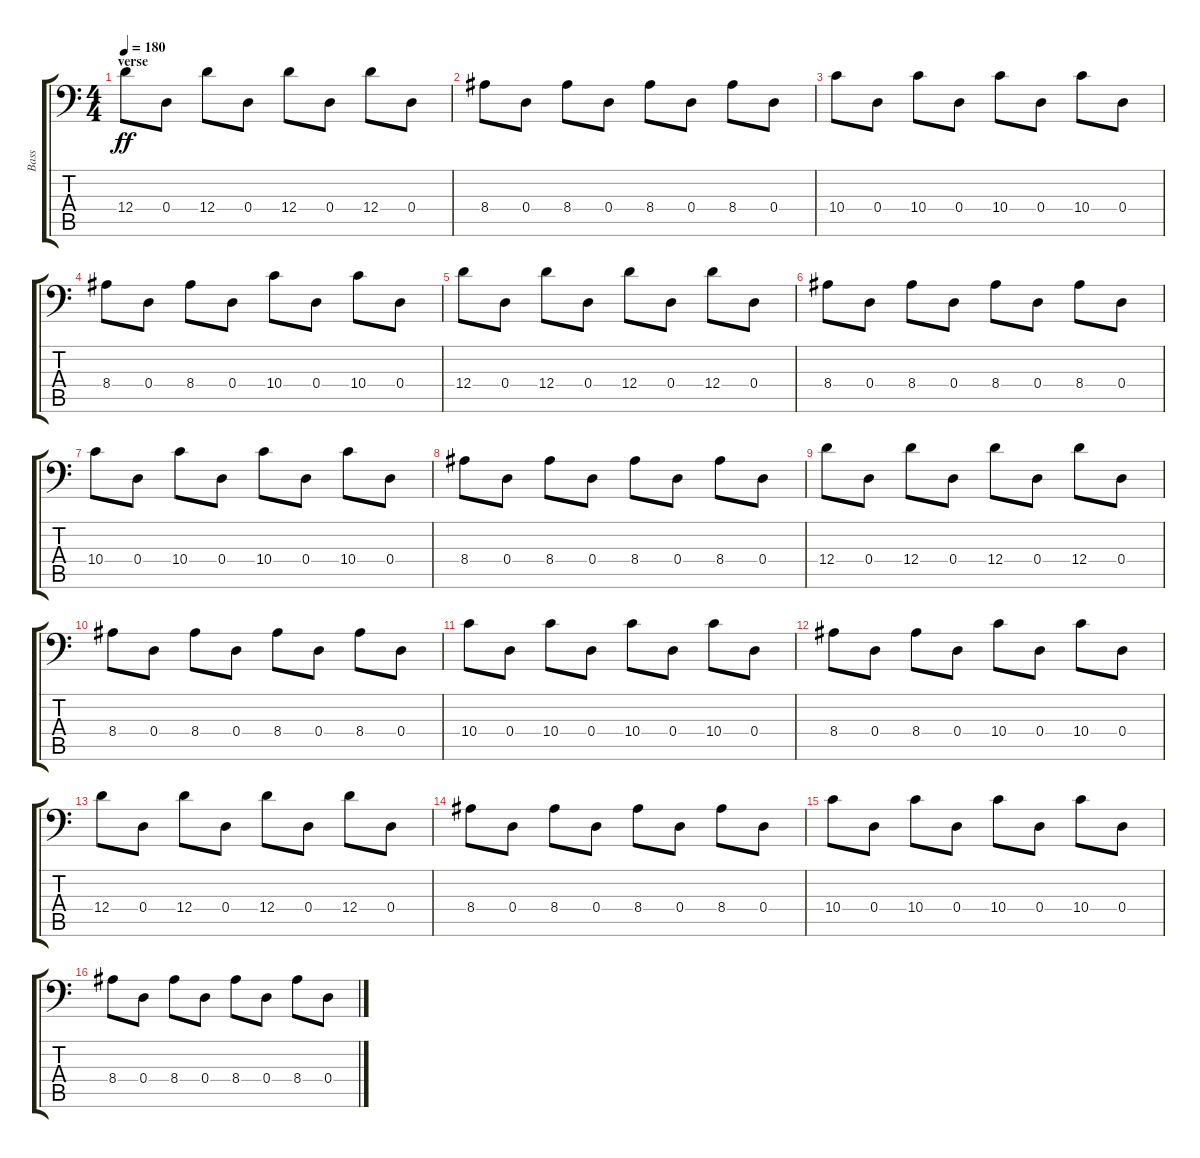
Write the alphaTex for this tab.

\track ("Bass" "Bass") {instrument electricbassfinger}
\staff {score tabs}
\tuning (E3 B2 G2 D2 A1 E1) {hide}
\ts (4 4)
\section ("" "verse")
\tempo 180
\clef f4
\ks c
12.4.8{dy ff} 0.4.8 12.4.8 0.4.8 12.4.8 0.4.8 12.4.8 0.4.8 |
8.4.8 0.4.8 8.4.8 0.4.8 8.4.8 0.4.8 8.4.8 0.4.8 |
10.4.8 0.4.8 10.4.8 0.4.8 10.4.8 0.4.8 10.4.8 0.4.8 |
8.4.8 0.4.8 8.4.8 0.4.8 10.4.8 0.4.8 10.4.8 0.4.8 |
12.4.8 0.4.8 12.4.8 0.4.8 12.4.8 0.4.8 12.4.8 0.4.8 |
8.4.8 0.4.8 8.4.8 0.4.8 8.4.8 0.4.8 8.4.8 0.4.8 |
10.4.8 0.4.8 10.4.8 0.4.8 10.4.8 0.4.8 10.4.8 0.4.8 |
8.4.8 0.4.8 8.4.8 0.4.8 8.4.8 0.4.8 8.4.8 0.4.8 |
12.4.8 0.4.8 12.4.8 0.4.8 12.4.8 0.4.8 12.4.8 0.4.8 |
8.4.8 0.4.8 8.4.8 0.4.8 8.4.8 0.4.8 8.4.8 0.4.8 |
10.4.8 0.4.8 10.4.8 0.4.8 10.4.8 0.4.8 10.4.8 0.4.8 |
8.4.8 0.4.8 8.4.8 0.4.8 10.4.8 0.4.8 10.4.8 0.4.8 |
12.4.8 0.4.8 12.4.8 0.4.8 12.4.8 0.4.8 12.4.8 0.4.8 |
8.4.8 0.4.8 8.4.8 0.4.8 8.4.8 0.4.8 8.4.8 0.4.8 |
10.4.8 0.4.8 10.4.8 0.4.8 10.4.8 0.4.8 10.4.8 0.4.8 |
8.4.8 0.4.8 8.4.8 0.4.8 8.4.8 0.4.8 8.4.8 0.4.8
